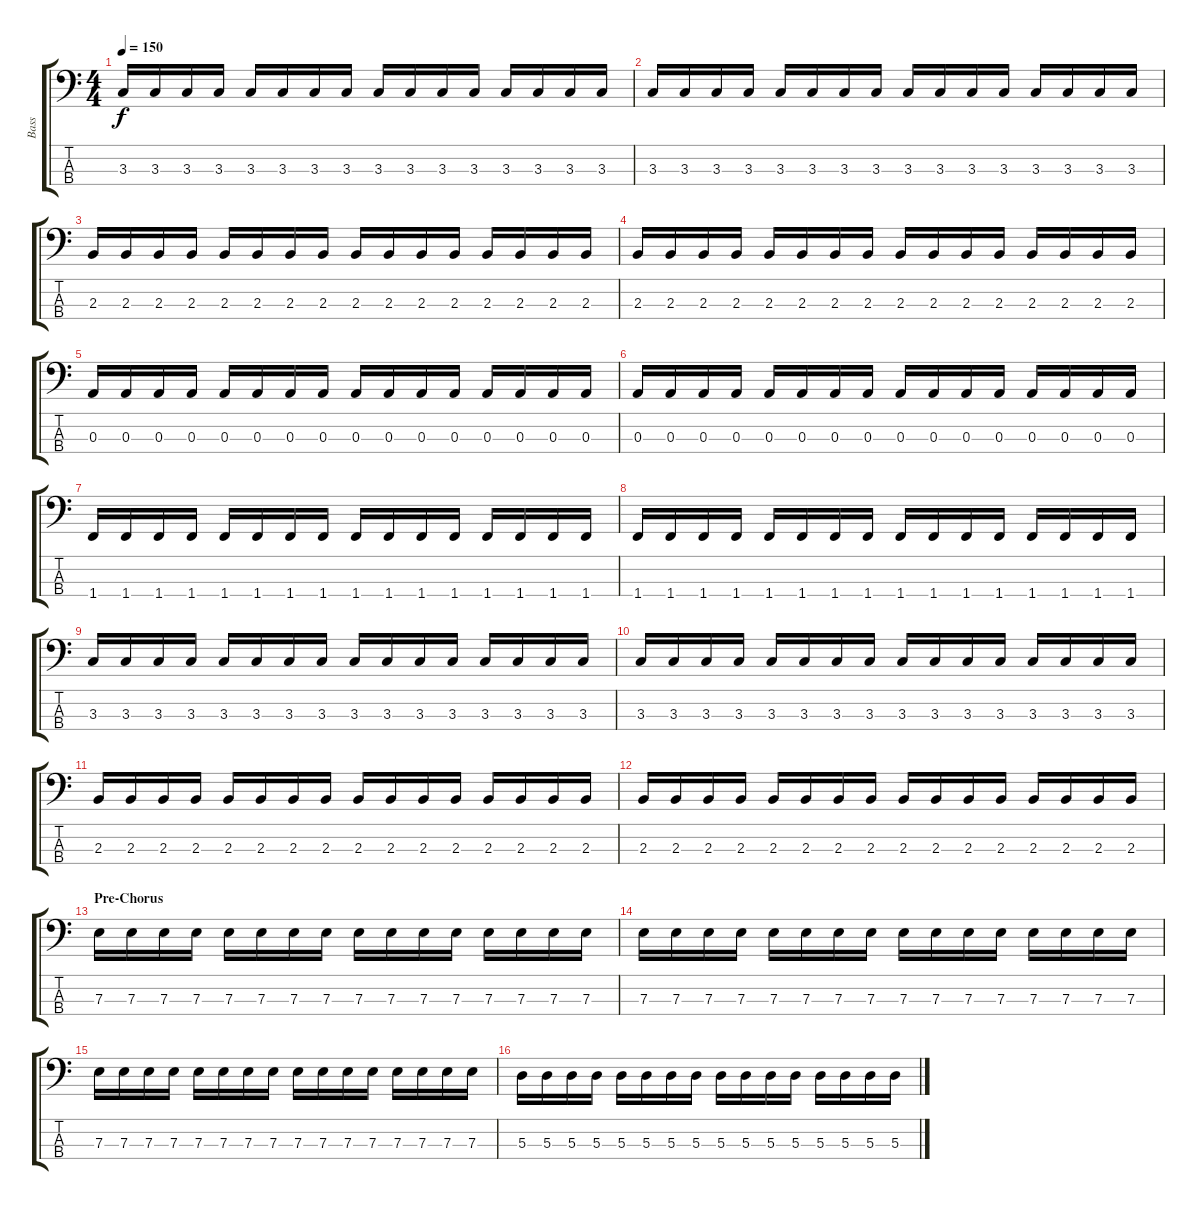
\track ("Bass" "Bass") {instrument electricbasspick}
\staff {score tabs}
\tuning (G2 D2 A1 E1) {hide}
\ts (4 4)
\tempo 150
\clef f4
\ks c
3.3.16{dy f} 3.3.16 3.3.16 3.3.16 3.3.16 3.3.16 3.3.16 3.3.16 3.3.16 3.3.16 3.3.16 3.3.16 3.3.16 3.3.16 3.3.16 3.3.16 |
3.3.16 3.3.16 3.3.16 3.3.16 3.3.16 3.3.16 3.3.16 3.3.16 3.3.16 3.3.16 3.3.16 3.3.16 3.3.16 3.3.16 3.3.16 3.3.16 |
2.3.16 2.3.16 2.3.16 2.3.16 2.3.16 2.3.16 2.3.16 2.3.16 2.3.16 2.3.16 2.3.16 2.3.16 2.3.16 2.3.16 2.3.16 2.3.16 |
2.3.16 2.3.16 2.3.16 2.3.16 2.3.16 2.3.16 2.3.16 2.3.16 2.3.16 2.3.16 2.3.16 2.3.16 2.3.16 2.3.16 2.3.16 2.3.16 |
0.3.16 0.3.16 0.3.16 0.3.16 0.3.16 0.3.16 0.3.16 0.3.16 0.3.16 0.3.16 0.3.16 0.3.16 0.3.16 0.3.16 0.3.16 0.3.16 |
0.3.16 0.3.16 0.3.16 0.3.16 0.3.16 0.3.16 0.3.16 0.3.16 0.3.16 0.3.16 0.3.16 0.3.16 0.3.16 0.3.16 0.3.16 0.3.16 |
1.4.16 1.4.16 1.4.16 1.4.16 1.4.16 1.4.16 1.4.16 1.4.16 1.4.16 1.4.16 1.4.16 1.4.16 1.4.16 1.4.16 1.4.16 1.4.16 |
1.4.16 1.4.16 1.4.16 1.4.16 1.4.16 1.4.16 1.4.16 1.4.16 1.4.16 1.4.16 1.4.16 1.4.16 1.4.16 1.4.16 1.4.16 1.4.16 |
3.3.16 3.3.16 3.3.16 3.3.16 3.3.16 3.3.16 3.3.16 3.3.16 3.3.16 3.3.16 3.3.16 3.3.16 3.3.16 3.3.16 3.3.16 3.3.16 |
3.3.16 3.3.16 3.3.16 3.3.16 3.3.16 3.3.16 3.3.16 3.3.16 3.3.16 3.3.16 3.3.16 3.3.16 3.3.16 3.3.16 3.3.16 3.3.16 |
2.3.16 2.3.16 2.3.16 2.3.16 2.3.16 2.3.16 2.3.16 2.3.16 2.3.16 2.3.16 2.3.16 2.3.16 2.3.16 2.3.16 2.3.16 2.3.16 |
2.3.16 2.3.16 2.3.16 2.3.16 2.3.16 2.3.16 2.3.16 2.3.16 2.3.16 2.3.16 2.3.16 2.3.16 2.3.16 2.3.16 2.3.16 2.3.16 |
\section ("" "Pre-Chorus")
7.3.16 7.3.16 7.3.16 7.3.16 7.3.16 7.3.16 7.3.16 7.3.16 7.3.16 7.3.16 7.3.16 7.3.16 7.3.16 7.3.16 7.3.16 7.3.16 |
7.3.16 7.3.16 7.3.16 7.3.16 7.3.16 7.3.16 7.3.16 7.3.16 7.3.16 7.3.16 7.3.16 7.3.16 7.3.16 7.3.16 7.3.16 7.3.16 |
7.3.16 7.3.16 7.3.16 7.3.16 7.3.16 7.3.16 7.3.16 7.3.16 7.3.16 7.3.16 7.3.16 7.3.16 7.3.16 7.3.16 7.3.16 7.3.16 |
5.3.16 5.3.16 5.3.16 5.3.16 5.3.16 5.3.16 5.3.16 5.3.16 5.3.16 5.3.16 5.3.16 5.3.16 5.3.16 5.3.16 5.3.16 5.3.16
